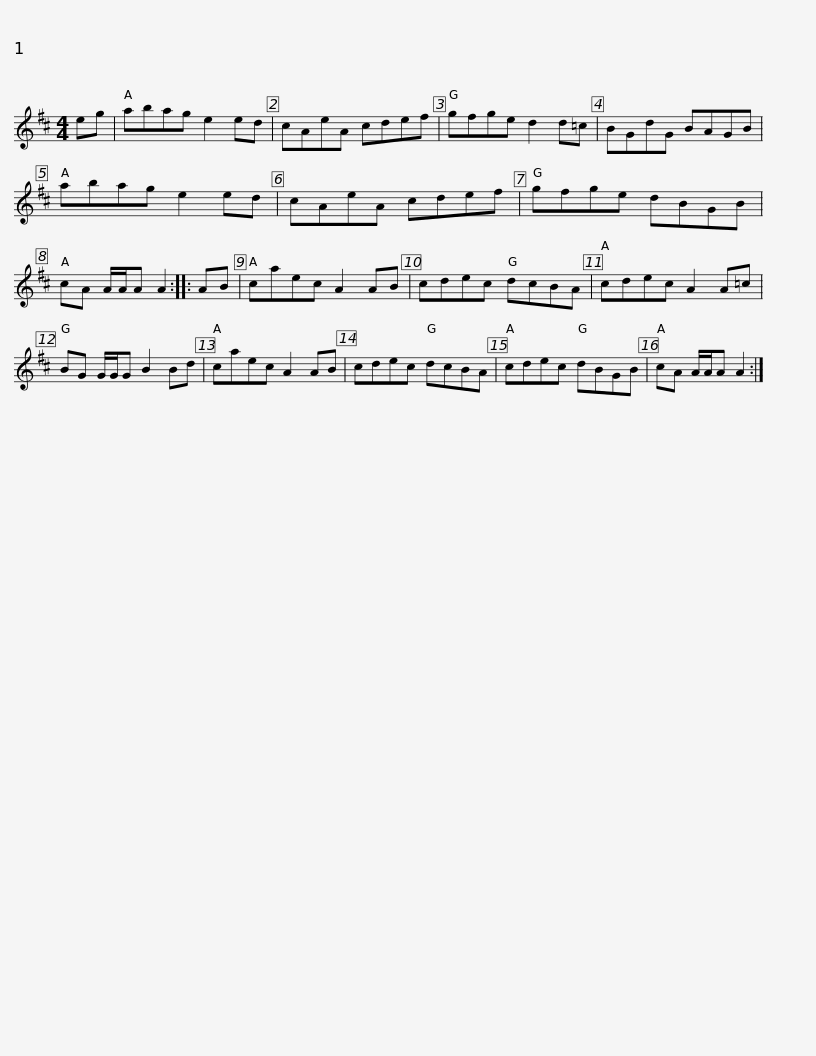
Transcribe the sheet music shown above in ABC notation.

X:1
L:1/8
M:4/4
I:linebreak $
K:D
V:1 treble
V:1
 eg | abag e2 ed | cAeA cdef | gfge d2 d=c | BGdG BAGB | %5
 abag e2 ed |$ cAeA cdef | gfge dBGB | cA A/A/A A2 :: AB | %10
 caec A2 AB | cdec dcBA |$ cdec A2 A=c | BG G/G/G B2 Bd | caec A2 AB | %15
 cdec dcBA | cdec dBGB | cA A/A/A A2 :| %18
